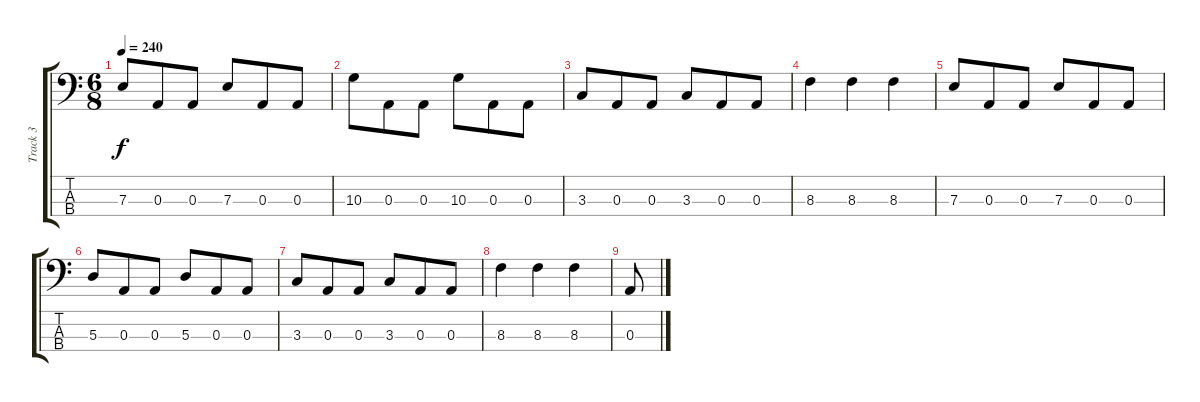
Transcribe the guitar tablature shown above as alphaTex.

\track ("Track 3" "Track 3") {instrument electricbassfinger}
\staff {score tabs}
\tuning (G2 D2 A1 E1) {hide}
\ts (6 8)
\tempo 240
\clef f4
\ks c
7.3.8{dy f} 0.3.8 0.3.8 7.3.8 0.3.8 0.3.8 |
10.3.8 0.3.8 0.3.8 10.3.8 0.3.8 0.3.8 |
3.3.8 0.3.8 0.3.8 3.3.8 0.3.8 0.3.8 |
8.3.4 8.3.4 8.3.4 |
7.3.8 0.3.8 0.3.8 7.3.8 0.3.8 0.3.8 |
5.3.8 0.3.8 0.3.8 5.3.8 0.3.8 0.3.8 |
3.3.8 0.3.8 0.3.8 3.3.8 0.3.8 0.3.8 |
8.3.4 8.3.4 8.3.4 |
0.3.8
